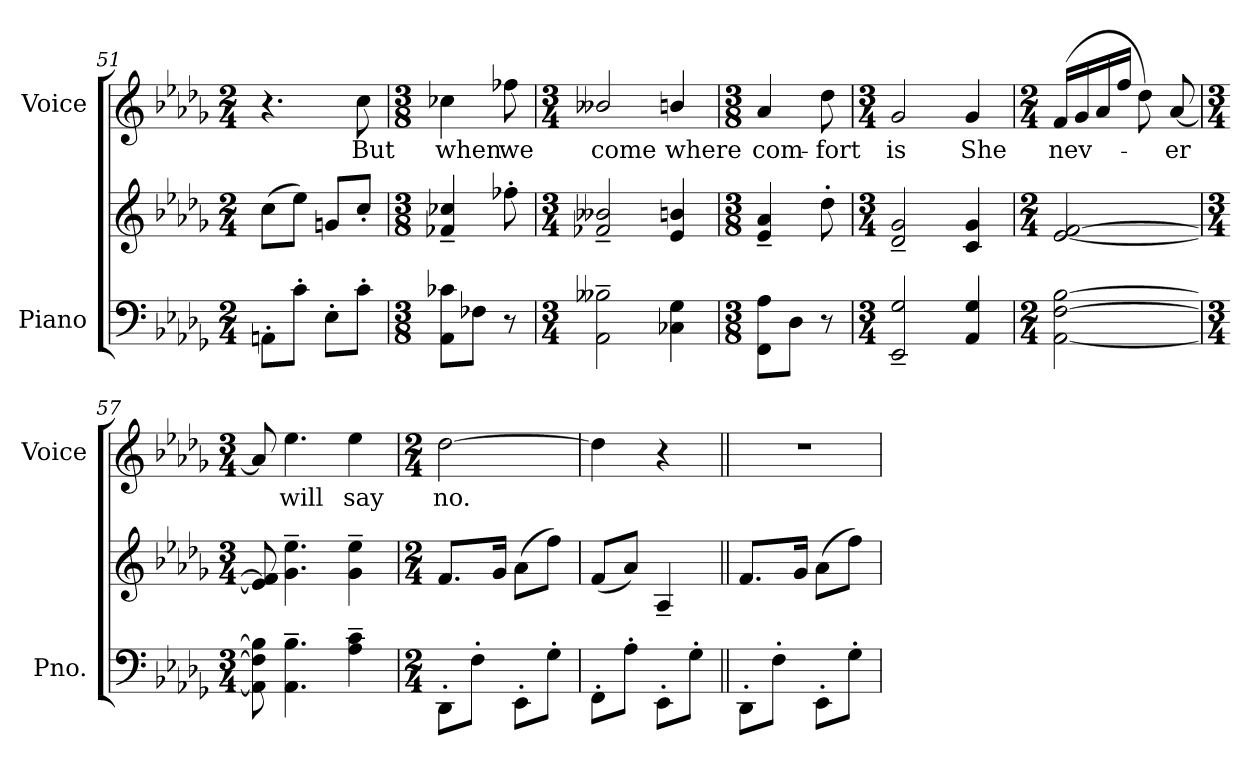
**kern	**kern	**kern	**text
*part2	*part2	*part1	*part1
*staff3	*staff2	*staff1	*staff1
*I"Piano	*	*I"Voice	*
*I'Pno.	*	*I'Voice	*
*clefF4	*clefG2	*clefG2	*
*k[b-e-a-d-g-]	*k[b-e-a-d-g-]	*k[b-e-a-d-g-]	*
*D-:	*D-:	*D-:	*
*M2/4	*M2/4	*M2/4	*
=51	=51	=51	=51
8AAn'i\L	(8cci\L	4.r	.
8c'i\J	8ee-i\J)	.	.
8E-'i\L	8gni/L	.	.
!	!	!	!LO:LY:b:color=#000000
8c'i\J	8cc'i/J	8cci\	But
!!LO:LB:g=z
=52	=52	=52	=52
*M3/8	*M3/8	*M3/8	*
!	!	!	!LO:LY:b:color=#000000
8AA-i\ 8c-XiL	4f-Xi/~ 4cc-Xi~	4cc-Xi\	when
8F-Xi\J	.	.	.
!	!	!	!LO:LY:b:color=#000000
8r	8ff-X'i\	8ff-Xi\	we
=53	=53	=53	=53
*M3/4	*M3/4	*M3/4	*
!	!	!	!LO:LY:b:color=#000000
2AA-i\~ 2B--Xi~	2f-Xi/~ 2b--Xi~	2b--Xi/	come
!	!	!	!LO:LY:b:color=#000000
4C-Xi\ 4G-i	4e-i/ 4bi	4bi/	where
=54	=54	=54	=54
*M3/8	*M3/8	*M3/8	*
!	!	!	!LO:LY:b:color=#000000
8FFi\ 8A-iL	4e-i/~ 4a-i~	4a-i/	com-
8D-i\J	.	.	.
!	!	!	!LO:LY:b:color=#000000
8r	8dd-'i\	8dd-i\	-fort
=55	=55	=55	=55
*M3/4	*M3/4	*M3/4	*
!	!	!	!LO:LY:b:color=#000000
2EE-i/~ 2G-i~	2d-i/~ 2g-i~	2g-i/	is
!	!	!	!LO:LY:b:color=#000000
4AA-i/ 4G-i	4ci/ 4g-i	4g-i/	She
!!LO:LB:g=z
=56	=56	=56	=56
*M2/4	*M2/4	*M2/4	*
!	!	!	!LO:LY:b:color=#000000
[<2AA-i\ [>2Fi [>2B-i	[<2e-i/ [>2fi	(16fi/LL	nev-
.	.	16g-i/	.
.	.	16a-i/	.
.	.	16ffi/JJ	.
.	.	8dd-i\)	.
!	!	!	!LO:LY:b:color=#000000
.	.	[<8a-i/	-er
=57	=57	=57	=57
*M3/4	*M3/4	*M3/4	*
8AA-i\] 8Fi] 8B-i]	8e-i/] 8fi]	8a-i/]	.
!	!	!	!LO:LY:b:color=#000000
4.AA-i\~ 4.B-i~	4.g-i\~ 4.ee-i~	4.ee-i\	will
!	!	!	!LO:LY:b:color=#000000
4A-i\~ 4ci~	4g-i\~ 4ee-i~	4ee-i\	say
=58	=58	=58	=58
*M2/4	*M2/4	*M2/4	*
!	!	!	!LO:LY:b:color=#000000
8DD-'i\L	8.fi/L	[>2dd-i\	no.
8F'i\J	.	.	.
.	16g-i/Jk	.	.
8EE-'i\L	(8a-i\L	.	.
8G-'i\J	8ffi\J)	.	.
=59	=59	=59	=59
8FF'i\L	(8fi/L	4dd-i\]	.
8A-'i\J	8a-i/J)	.	.
8EE-'i\L	4A-~i/	4r	.
8G-'i\J	.	.	.
!!LO:PB:g=z
=60||	=60||	=60||	=60||
!	!	!LO:N:vis=1	!
8DD-'i\L	8.fi/L	2r	.
8F'i\J	.	.	.
.	16g-i/Jk	.	.
8EE-'i\L	(8a-i\L	.	.
8G-'i\J	8ffi\J)	.	.
=	=	=	=
*-	*-	*-	*-
